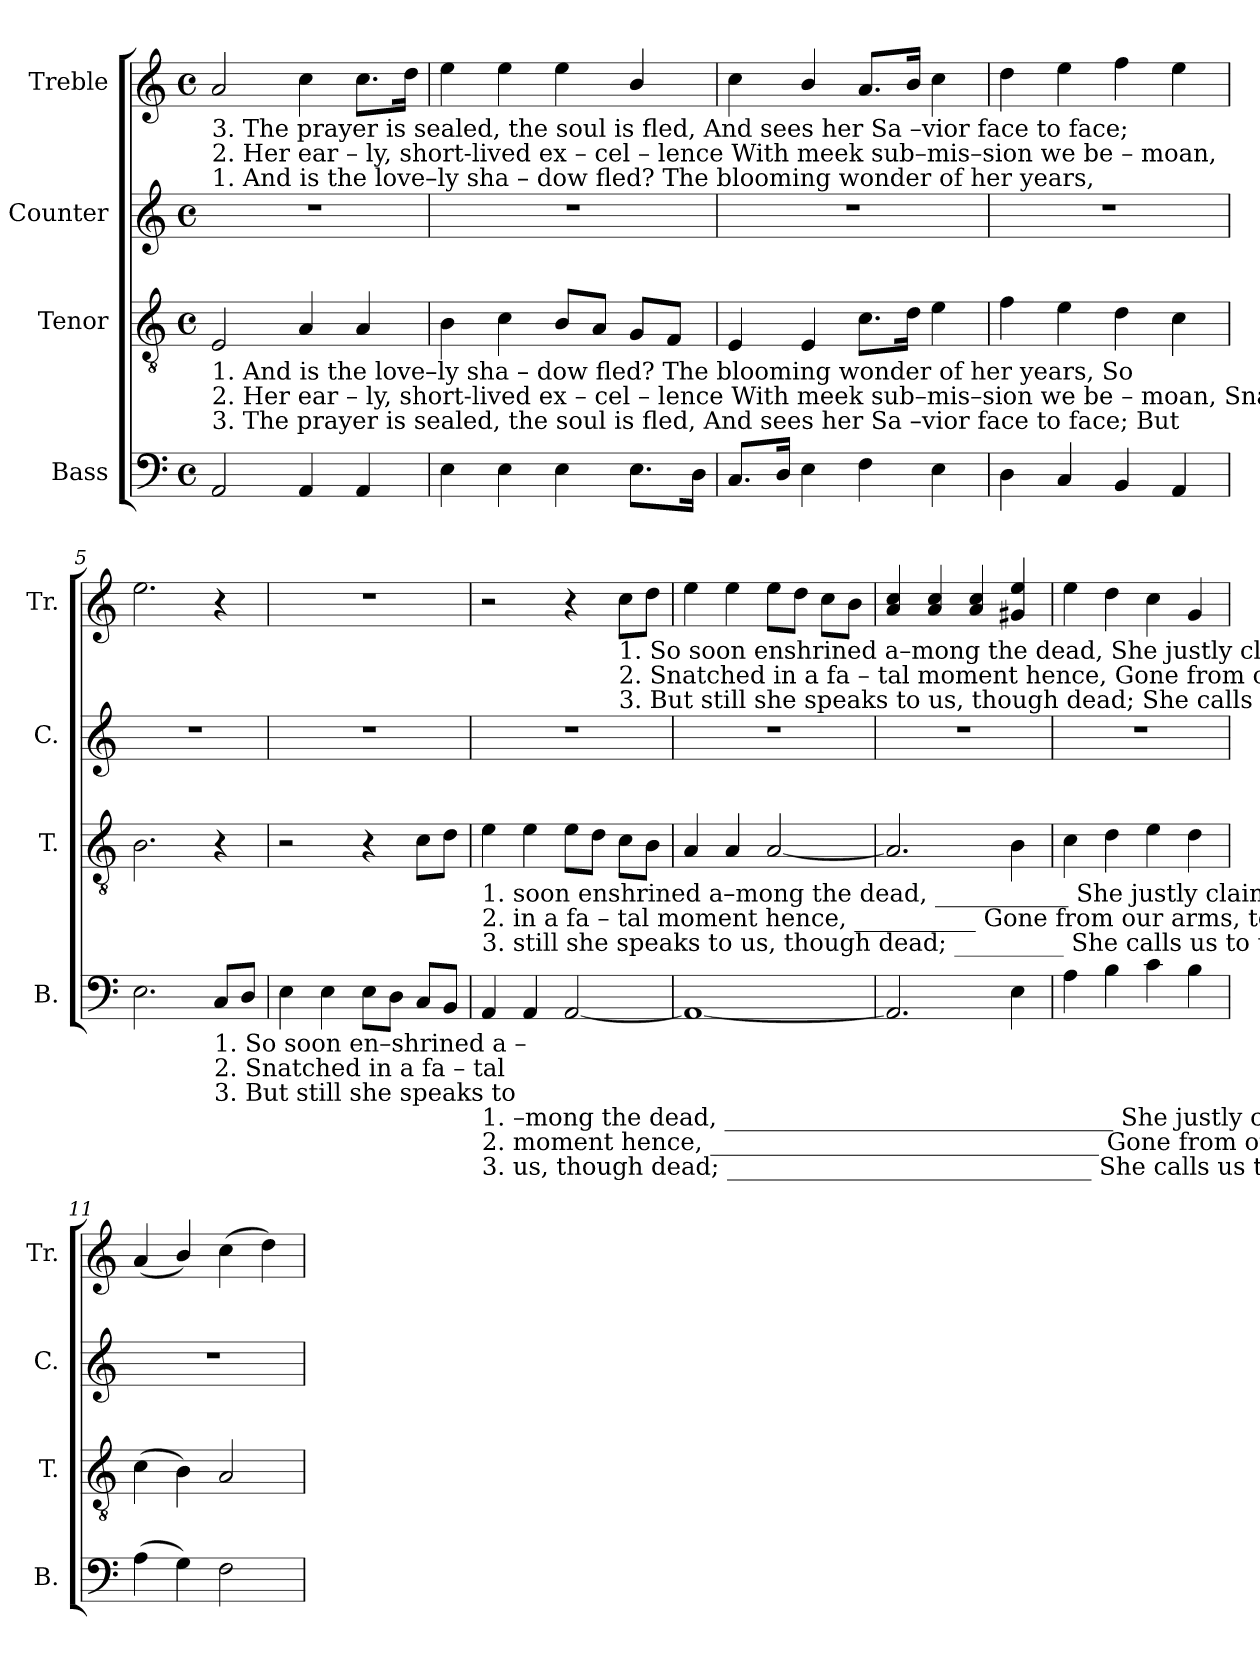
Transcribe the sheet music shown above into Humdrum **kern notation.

**kern	**kern	**kern	**kern
*part4	*part3	*part2	*part1
*staff4	*staff3	*staff2	*staff1
*I"Bass	*I"Tenor	*I"Counter	*I"Treble
*I'B.	*I'T.	*I'C.	*I'Tr.
*clefF4	*clefGv2	*clefG2	*clefG2
*k[]	*k[]	*k[]	*k[]
*M4/4	*M4/4	*M4/4	*M4/4
*met(c)	*met(c)	*met(c)	*met(c)
*MM110	*MM110	*MM110	*MM110
=1	=1	=1	=1
!	!	!	!LO:TX:b:t=3.  The prayer  is  sealed, the soul     is          fled,         And  sees   her    Sa –vior face to    face;
!	!	!	!LO:TX:b:t=2. Her  ear –  ly,    short-lived ex  –   cel   –   lence        With meek sub–mis–sion we   be – moan,
!	!	!	!LO:TX:b:t=1. And  is      the       love–ly   sha –  dow       fled?        The  blooming    wonder  of    her  years,
!	!LO:TX:b:t=1. And  is      the       love–ly   sha –  dow       fled?        The  blooming    wonder  of    her  years,                                                So	!	!
!	!LO:TX:b:t=2. Her  ear –  ly,    short-lived ex  –   cel   –   lence        With meek sub–mis–sion we   be – moan,                                           Snatched	!	!
!	!LO:TX:b:t=3.  The prayer  is  sealed, the soul     is          fled,         And  sees   her    Sa –vior face to    face;                                                  But	!	!
2AA/	2E/	1r	2a/
4AA/	4A/	.	4cc\
4AA/	4A/	.	8.cc\L
.	.	.	16dd\Jk
=2	=2	=2	=2
4E\	4B\	1r	4ee\
4E\	4c\	.	4ee\
4E\	8B/L	.	4ee\
.	8A/J	.	.
8.E\L	8G/L	.	4b/
.	8F/J	.	.
16D\Jk	.	.	.
=3	=3	=3	=3
8.C/L	4E/	1r	4cc\
16D/Jk	.	.	.
4E\	4E/	.	4b/
4F\	8.c\L	.	8.a/L
.	16d\Jk	.	16b/Jk
4E\	4e\	.	4cc\
=4	=4	=4	=4
4D\	4f\	1r	4dd\
4C/	4e\	.	4ee\
4BB/	4d\	.	4ff\
4AA/	4c\	.	4ee\
=5	=5	=5	=5
2.E\	2.B\	1r	2.ee\
!LO:TX:b:t=1.  So     soon en–shrined  a  –	!	!	!
!LO:TX:b:t=2.  Snatched in  a    fa   –   tal	!	!	!
!LO:TX:b:t=3.  But    still  she  speaks  to	!	!	!
8C/L	4r	.	4r
8D/J	.	.	.
=6	=6	=6	=6
4E\	2r	1r	1r
4E\	.	.	.
8E\L	4r	.	.
8D\J	.	.	.
8C/L	8c\L	.	.
8BB/J	8d\J	.	.
!!LO:LB:g=z
=7	=7	=7	=7
!	!LO:TX:b:t=1. soon enshrined a–mong the dead, ___________             She  justly claims our  pi    –   ous        tears.                               Who, new to heav'nly	!	!
!	!LO:TX:b:t=2. in   a     fa  –  tal     moment  hence, __________            Gone from our arms, to Je   –    sus        gone,                               To   heighten by her	!	!
!	!LO:TX:b:t=3. still she speaks to  us, though dead; _________             She   calls  us  to  that  heav'n – ly        place,                           Where all the storms of	!	!
!LO:TX:b:t=1. –mong the dead, ________________________________                 She  justly claims our pi    –   ous    tears.  Who, new to heav'nly  spirits joined, Hath	!	!	!
!LO:TX:b:t=2.  moment hence,  ________________________________                Gone from our arms, to Je   –  sus     gone,      To   heighten by her  swift remove The	!	!	!
!LO:TX:b:t=3.  us, though dead;  ______________________________                  She  calls  us to that  heav'n – ly     place,   Where all the storms of life are o'er, And	!	!	!
4AA/	4e\	1r	2r
4AA/	4e\	.	.
[2AA/	8e\L	.	4r
.	8d\J	.	.
!	!	!	!LO:TX:b:t=1. So    soon enshrined a–mong the dead, She justly claims our pi   –   ous       tears.                                                           Who,
!	!	!	!LO:TX:b:t=2. Snatched in a  fa  –  tal moment hence, Gone from our arms, to Je – sus       gone,                                                              To
!	!	!	!LO:TX:b:t=3. But  still  she  speaks to us, though dead; She calls us to that heav'n– ly       place,                                                          Where
.	8c\L	.	8cc\L
.	8B\J	.	8dd\J
=8	=8	=8	=8
1AA_	4A/	1r	4ee\
.	4A/	.	4ee\
.	[2A/	.	8ee\L
.	.	.	8dd\J
.	.	.	8cc\L
.	.	.	8b\J
=9	=9	=9	=9
2.AA/]	2.A/]	1r	4a/ 4cc/
.	.	.	4a/ 4cc/
.	.	.	4a/ 4cc/
4E\	4B\	.	4g#X/ 4ee/
=10	=10	=10	=10
4A\	4c\	1r	4ee\
4B\	4d\	.	4dd\
4c\	4e\	.	4cc\
4B\	4d\	.	4g/
=11	=11	=11	=11
(4A\	(4c\	1r	(4a/
4G\)	4B\)	.	4b/)
2F\	2A/	.	(4cc\
.	.	.	4dd\)
=	=	=	=
*-	*-	*-	*-
